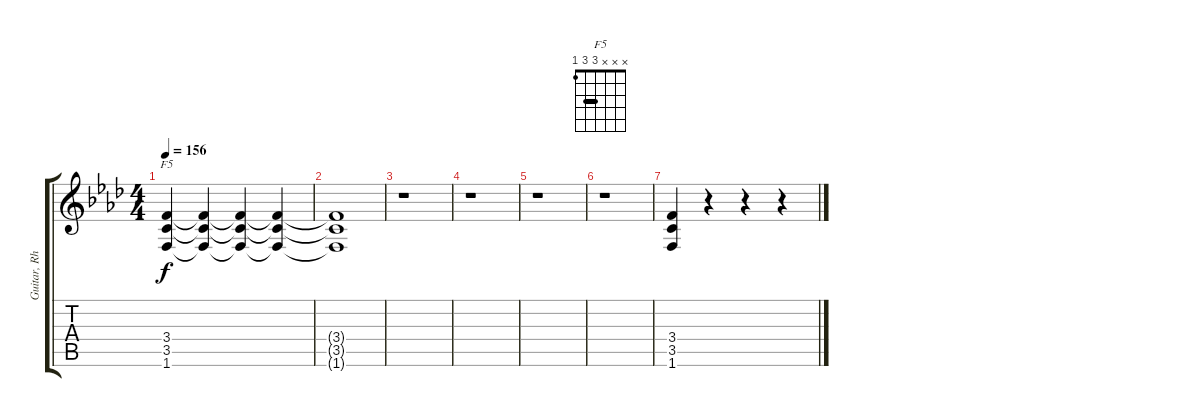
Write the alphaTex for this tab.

\track ("Guitar, Rhythm" "Guitar, Rh") {instrument distortionguitar}
\staff {score tabs}
\tuning (E4 B3 G3 D3 A2 E2) {hide}
\chord ("F5" x x x 3 3 1) {barre 3}
\ts (4 4)
\tempo 156
\clef g2
\ks ab
(3.4 3.5 1.6).4{ch "F5" dy f} (3.4{t} 3.5{t} 1.6{t}).4 (3.4{t} 3.5{t} 1.6{t}).4 (3.4{t} 3.5{t} 1.6{t}).4 |
(3.4{t} 3.5{t} 1.6{t}).1 |
r.1 |
r.1 |
r.1 |
r.1 |
(3.4 3.5 1.6).4 r.4 r.4 r.4
